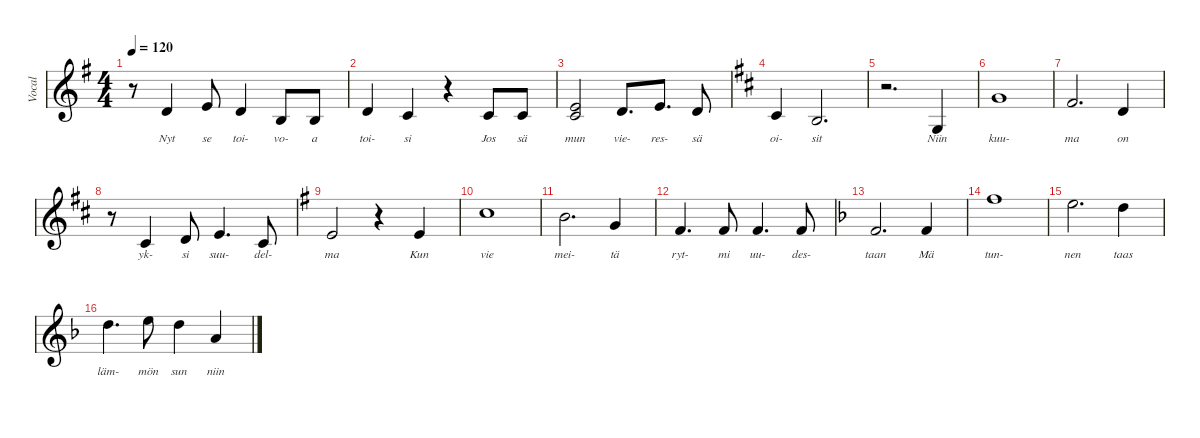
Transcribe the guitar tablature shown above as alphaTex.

\defaultSystemsLayout 4
\hideDynamics
\bracketExtendMode nobrackets
\track ("Vocal" "Vocal") {instrument lead6voice}
\staff {score}
\tuning (E4 B3 G3 D3 A2 E2)
\ts (4 4)
\tempo 120
\clef g2
\ks g
r.8{dy mp beam Down} 12.4{acc forcenatural}.4{lyrics (0 "Nyt") lyrics (1 "") lyrics (2 "") lyrics (3 "") lyrics (4 "") beam Up} 14.4{acc forcenatural}.8{lyrics (0 "se") lyrics (1 "") lyrics (2 "") lyrics (3 "") lyrics (4 "") beam Up} 12.4{acc forcenatural}.4{lyrics (0 "toi-") lyrics (1 "") lyrics (2 "") lyrics (3 "") lyrics (4 "") beam Up} 14.5{acc forcenatural}.8{lyrics (0 "vo-") lyrics (1 "") lyrics (2 "") lyrics (3 "") lyrics (4 "") beam Up} 14.5{acc forcenatural}.8{lyrics (0 "a") lyrics (1 "") lyrics (2 "") lyrics (3 "") lyrics (4 "") beam Up} |
12.4{acc forcenatural}.4{lyrics (0 "toi-") lyrics (1 "") lyrics (2 "") lyrics (3 "") lyrics (4 "") beam Up} 15.5{acc forcenatural}.4{lyrics (0 "si") lyrics (1 "") lyrics (2 "") lyrics (3 "") lyrics (4 "") beam Up} r.4{beam Down} 15.5{acc forcenatural}.8{lyrics (0 "Jos") lyrics (1 "") lyrics (2 "") lyrics (3 "") lyrics (4 "") beam Up} 15.5{acc forcenatural}.8{lyrics (0 "sä") lyrics (1 "") lyrics (2 "") lyrics (3 "") lyrics (4 "") beam Up} |
(14.4{acc forcenatural} 15.5{acc forcenatural}).2{lyrics (0 "mun") lyrics (1 "") lyrics (2 "") lyrics (3 "") lyrics (4 "") beam Up} 12.4{acc forcenatural}.8{d lyrics (0 "vie-") lyrics (1 "") lyrics (2 "") lyrics (3 "") lyrics (4 "") beam Up} 14.4{acc forcenatural}.8{d lyrics (0 "res-") lyrics (1 "") lyrics (2 "") lyrics (3 "") lyrics (4 "") beam Up} 12.4{acc forcenatural}.8{lyrics (0 "sä") lyrics (1 "") lyrics (2 "") lyrics (3 "") lyrics (4 "") beam Up} |
\ks d
16.5{acc #}.4{lyrics (0 "oi-") lyrics (1 "") lyrics (2 "") lyrics (3 "") lyrics (4 "") beam Up} 14.5{acc forcenatural}.2{d lyrics (0 "sit") lyrics (1 "") lyrics (2 "") lyrics (3 "") lyrics (4 "") beam Up} |
r.2{d beam Down} 15.6{acc forcenatural}.4{lyrics (0 "Niin") lyrics (1 "") lyrics (2 "") lyrics (3 "") lyrics (4 "") beam Up} |
12.3{acc forcenatural}.1{lyrics (0 "kuu-") lyrics (1 "") lyrics (2 "") lyrics (3 "") lyrics (4 "") beam Up} |
16.4{acc #}.2{d lyrics (0 "ma") lyrics (1 "") lyrics (2 "") lyrics (3 "") lyrics (4 "") beam Up} 12.4{acc forcenatural}.4{lyrics (0 "on") lyrics (1 "") lyrics (2 "") lyrics (3 "") lyrics (4 "") beam Up} |
r.8{beam Down} 16.5{acc #}.4{lyrics (0 "yk-") lyrics (1 "") lyrics (2 "") lyrics (3 "") lyrics (4 "") beam Up} 12.4{acc forcenatural}.8{lyrics (0 "si") lyrics (1 "") lyrics (2 "") lyrics (3 "") lyrics (4 "") beam Up} 14.4{acc forcenatural}.4{d lyrics (0 "suu-") lyrics (1 "") lyrics (2 "") lyrics (3 "") lyrics (4 "") beam Up} 16.5{acc #}.8{lyrics (0 "del-") lyrics (1 "") lyrics (2 "") lyrics (3 "") lyrics (4 "") beam Up} |
\ks g
14.4{acc forcenatural}.2{lyrics (0 "ma") lyrics (1 "") lyrics (2 "") lyrics (3 "") lyrics (4 "") beam Up} r.4{beam Down} 14.4{acc forcenatural}.4{lyrics (0 "Kun") lyrics (1 "") lyrics (2 "") lyrics (3 "") lyrics (4 "") beam Up} |
13.2{acc forcenatural}.1{lyrics (0 "vie") lyrics (1 "") lyrics (2 "") lyrics (3 "") lyrics (4 "") beam Down} |
12.2{acc forcenatural}.2{d lyrics (0 "mei-") lyrics (1 "") lyrics (2 "") lyrics (3 "") lyrics (4 "") beam Down} 12.3{acc forcenatural}.4{lyrics (0 "tä") lyrics (1 "") lyrics (2 "") lyrics (3 "") lyrics (4 "") beam Up} |
16.4{acc #}.4{d lyrics (0 "ryt-") lyrics (1 "") lyrics (2 "") lyrics (3 "") lyrics (4 "") beam Up} 16.4{acc #}.8{lyrics (0 "mi") lyrics (1 "") lyrics (2 "") lyrics (3 "") lyrics (4 "") beam Up} 16.4{acc #}.4{d lyrics (0 "uu-") lyrics (1 "") lyrics (2 "") lyrics (3 "") lyrics (4 "") beam Up} 16.4{acc #}.8{lyrics (0 "des-") lyrics (1 "") lyrics (2 "") lyrics (3 "") lyrics (4 "") beam Up} |
\ks f
15.4{acc forcenatural}.2{d lyrics (0 "taan") lyrics (1 "") lyrics (2 "") lyrics (3 "") lyrics (4 "") beam Up} 15.4{acc forcenatural}.4{lyrics (0 "Mä") lyrics (1 "") lyrics (2 "") lyrics (3 "") lyrics (4 "") beam Up} |
13.1{acc forcenatural}.1{lyrics (0 "tun-") lyrics (1 "") lyrics (2 "") lyrics (3 "") lyrics (4 "") beam Down} |
12.1{acc forcenatural}.2{d lyrics (0 "nen") lyrics (1 "") lyrics (2 "") lyrics (3 "") lyrics (4 "") beam Down} 15.2{acc forcenatural}.4{lyrics (0 "taas") lyrics (1 "") lyrics (2 "") lyrics (3 "") lyrics (4 "") beam Down} |
15.2{acc forcenatural}.4{d lyrics (0 "läm-") lyrics (1 "") lyrics (2 "") lyrics (3 "") lyrics (4 "") beam Down} 12.1{acc forcenatural}.8{lyrics (0 "mön") lyrics (1 "") lyrics (2 "") lyrics (3 "") lyrics (4 "") beam Down} 15.2{acc forcenatural}.4{lyrics (0 "sun") lyrics (1 "") lyrics (2 "") lyrics (3 "") lyrics (4 "") beam Down} 14.3{acc forcenatural}.4{lyrics (0 "niin") lyrics (1 "") lyrics (2 "") lyrics (3 "") lyrics (4 "") beam Up}
